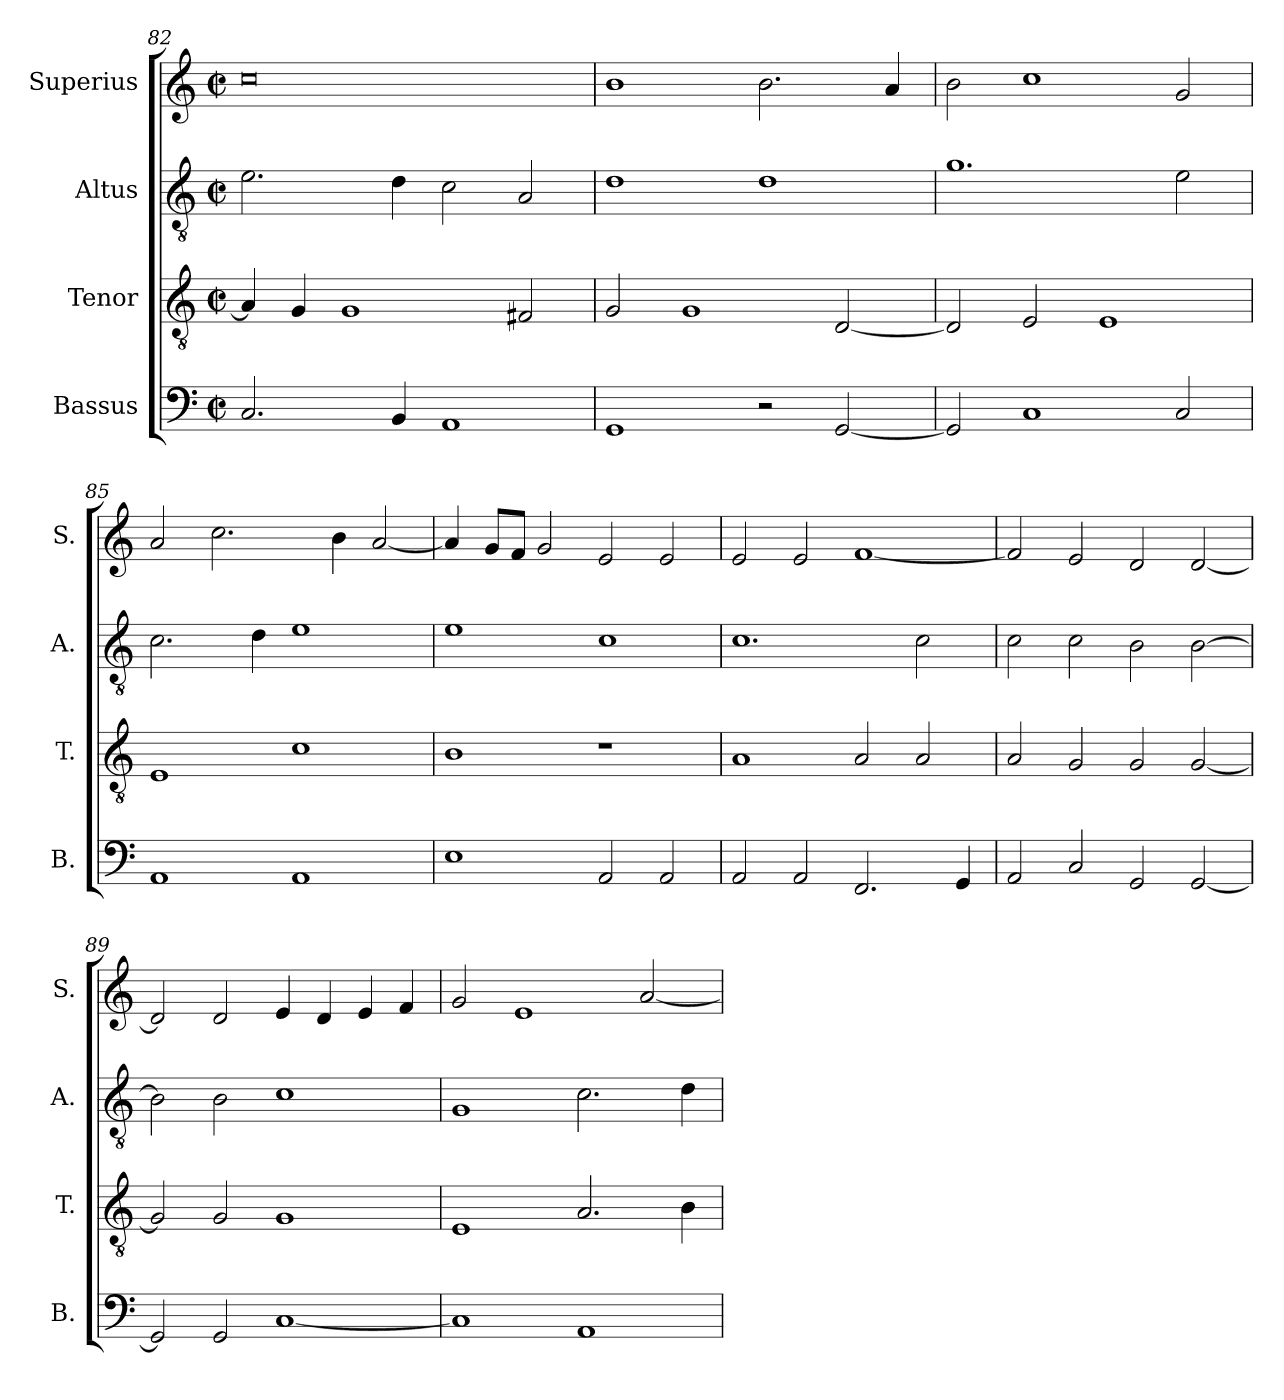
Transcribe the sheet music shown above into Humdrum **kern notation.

**kern	**kern	**kern	**kern
*part4	*part3	*part2	*part1
*staff4	*staff3	*staff2	*staff1
*I"Bassus	*I"Tenor	*I"Altus	*I"Superius
*I'B.	*I'T.	*I'A.	*I'S.
*clefF4	*clefGv2	*clefGv2	*clefG2
*	*ITrd7c12	*ITrd7c12	*
*k[]	*k[]	*k[]	*k[]
*C:	*C:	*C:	*C:
*M2/2	*M2/2	*M2/2	*M2/2
*met(c|)	*met(c|)	*met(c|)	*met(c|)
=82	=82	=82	=82
2.Ci/	4AAi/]	2.Ei\	0cci
.	4GGi/	.	.
.	1GGi	.	.
4BBi/	.	4Di\	.
1AAi	.	2Ci\	.
.	2FF#Xi/	2AAi/	.
=83	=83	=83	=83
1GGi	2GGi/	1Di	1bi
.	1GGi	.	.
2r	.	1Di	2.bi\
[<2GGi/	[<2DDi/	.	.
.	.	.	4ai/
=84	=84	=84	=84
2GGi/]	2DDi/]	1.Gi	2bi\
1Ci	2EEi/	.	1cci
.	1EEi	.	.
2Ci/	.	2Ei\	2gi/
!!LO:LB:g=z
=85	=85	=85	=85
1AAi	1EEi	2.Ci\	2ai/
.	.	.	2.cci\
.	.	4Di\	.
1AAi	1Ci	1Ei	.
.	.	.	4bi\
.	.	.	[<2ai/
=86	=86	=86	=86
1Ei	1BBi	1Ei	4ai/]
.	.	.	8gi/L
.	.	.	8fi/J
.	.	.	2gi/
2AAi/	1r	1Ci	2ei/
2AAi/	.	.	2ei/
=87	=87	=87	=87
2AAi/	1AAi	1.Ci	2ei/
2AAi/	.	.	2ei/
2.FFi/	2AAi/	.	[<1fi
.	2AAi/	2Ci\	.
4GGi/	.	.	.
=88	=88	=88	=88
2AAi/	2AAi/	2Ci\	2fi/]
2Ci/	2GGi/	2Ci\	2ei/
2GGi/	2GGi/	2BBi\	2di/
[<2GGi/	[<2GGi/	[>2BBi\	[<2di/
=89	=89	=89	=89
2GGi/]	2GGi/]	2BBi\]	2di/]
2GGi/	2GGi/	2BBi\	2di/
[<1Ci	1GGi	1Ci	4ei/
.	.	.	4di/
.	.	.	4ei/
.	.	.	4fi/
!!LO:LB:g=z
=90	=90	=90	=90
1Ci]	1EEi	1GGi	2gi/
.	.	.	1ei
1AAi	2.AAi/	2.Ci\	.
.	.	.	[<2ai/
.	4BBi\	4Di\	.
=	=	=	=
*-	*-	*-	*-
